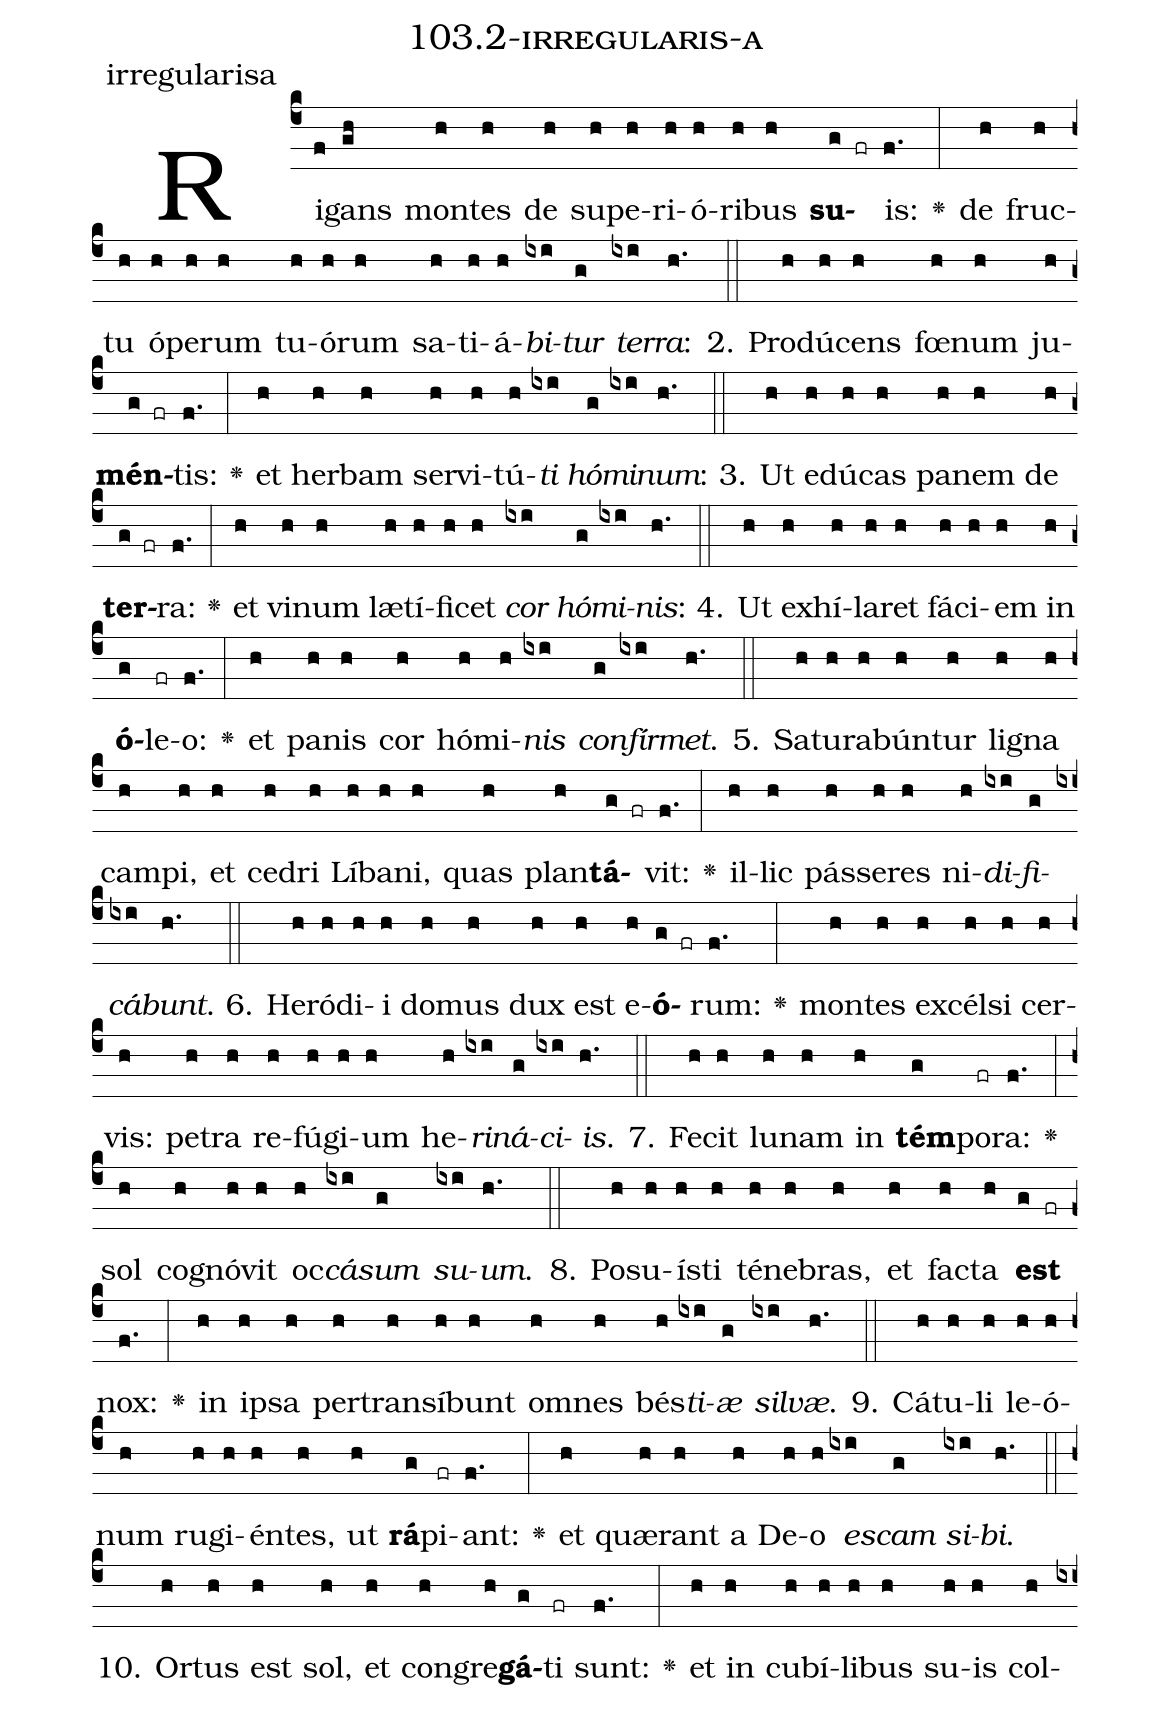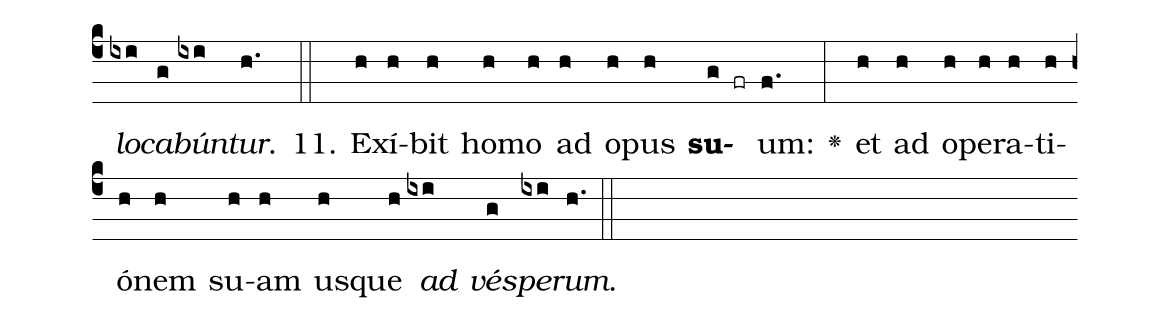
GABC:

name: 103.2-irregularis-a;
annotation: irregularisa;
%%
(c4)Ri(f)gans(gh) mon(h)tes(h) de(h) su(h)pe(h)ri(h)ó(h)ri(h)bus(h) <b>su</b>(g fr)is:(f.) <v>\greheightstar</v>(:) de(h) fruc(h)tu(h) ó(h)pe(h)rum(h) tu(h)ó(h)rum(h) sa(h)ti(h)á(h)<i>bi</i>(ixi)<i>tur</i>(g) <i>ter</i>(ixi)<i>ra</i>:(h.) (::)
2. Pro(h)dú(h)cens(h) fœ(h)num(h) ju(h)<b>mén</b>(g fr)tis:(f.) <v>\greheightstar</v>(:) et(h) her(h)bam(h) ser(h)vi(h)tú(h)<i>ti</i>(ixi) <i>hó</i>(g)<i>mi</i>(ixi)<i>num</i>:(h.) (::)
3. Ut(h) e(h)dú(h)cas(h) pa(h)nem(h) de(h) <b>ter</b>(g fr)ra:(f.) <v>\greheightstar</v>(:) et(h) vi(h)num(h) læ(h)tí(h)fi(h)cet(h) <i>cor</i>(ixi) <i>hó</i>(g)<i>mi</i>(ixi)<i>nis</i>:(h.) (::)
4. Ut(h) ex(h)hí(h)la(h)ret(h) fá(h)ci(h)em(h) in(h) <b>ó</b>(g)le(fr)o:(f.) <v>\greheightstar</v>(:) et(h) pa(h)nis(h) cor(h) hó(h)mi(h)<i>nis</i>(ixi) <i>con</i>(g)<i>fír</i>(ixi)<i>met</i>.(h.) (::)
5. Sa(h)tu(h)ra(h)bún(h)tur(h) li(h)gna(h) cam(h)pi,(h) et(h) ce(h)dri(h) Lí(h)ba(h)ni,(h) quas(h) plan(h)<b>tá</b>(g fr)vit:(f.) <v>\greheightstar</v>(:) il(h)lic(h) pás(h)se(h)res(h) ni(h)<i>di</i>(ixi)<i>fi</i>(g)<i>cá</i>(ixi)<i>bunt</i>.(h.) (::)
6. He(h)ró(h)di(h)i(h) do(h)mus(h) dux(h) est(h) e(h)<b>ó</b>(g fr)rum:(f.) <v>\greheightstar</v>(:) mon(h)tes(h) ex(h)cél(h)si(h) cer(h)vis:(h) pe(h)tra(h) re(h)fú(h)gi(h)um(h) he(h)<i>ri</i>(ixi)<i>ná</i>(g)<i>ci</i>(ixi)<i>is</i>.(h.) (::)
7. Fe(h)cit(h) lu(h)nam(h) in(h) <b>tém</b>(g)po(fr)ra:(f.) <v>\greheightstar</v>(:) sol(h) co(h)gnó(h)vit(h) oc(h)<i>cá</i>(ixi)<i>sum</i>(g) <i>su</i>(ixi)<i>um</i>.(h.) (::)
8. Po(h)su(h)ís(h)ti(h) té(h)ne(h)bras,(h) et(h) fac(h)ta(h) <b>est</b>(g fr) nox:(f.) <v>\greheightstar</v>(:) in(h) ip(h)sa(h) per(h)trans(h)í(h)bunt(h) om(h)nes(h) bés(h)<i>ti</i>(ixi)<i>æ</i>(g) <i>sil</i>(ixi)<i>væ</i>.(h.) (::)
9. Cá(h)tu(h)li(h) le(h)ó(h)num(h) ru(h)gi(h)én(h)tes,(h) ut(h) <b>rá</b>(g)pi(fr)ant:(f.) <v>\greheightstar</v>(:) et(h) quæ(h)rant(h) a(h) De(h)o(h) <i>es</i>(ixi)<i>cam</i>(g) <i>si</i>(ixi)<i>bi</i>.(h.) (::)
10. Or(h)tus(h) est(h) sol,(h) et(h) con(h)gre(h)<b>gá</b>(g)ti(fr) sunt:(f.) <v>\greheightstar</v>(:) et(h) in(h) cu(h)bí(h)li(h)bus(h) su(h)is(h) col(h)<i>lo</i>(ixi)<i>ca</i>(g)<i>bún</i>(ixi)<i>tur</i>.(h.) (::)
11. Ex(h)í(h)bit(h) ho(h)mo(h) ad(h) o(h)pus(h) <b>su</b>(g fr)um:(f.) <v>\greheightstar</v>(:) et(h) ad(h) o(h)pe(h)ra(h)ti(h)ó(h)nem(h) su(h)am(h) us(h)que(h) <i>ad</i>(ixi) <i>vés</i>(g)<i>pe</i>(ixi)<i>rum</i>.(h.) (::)
